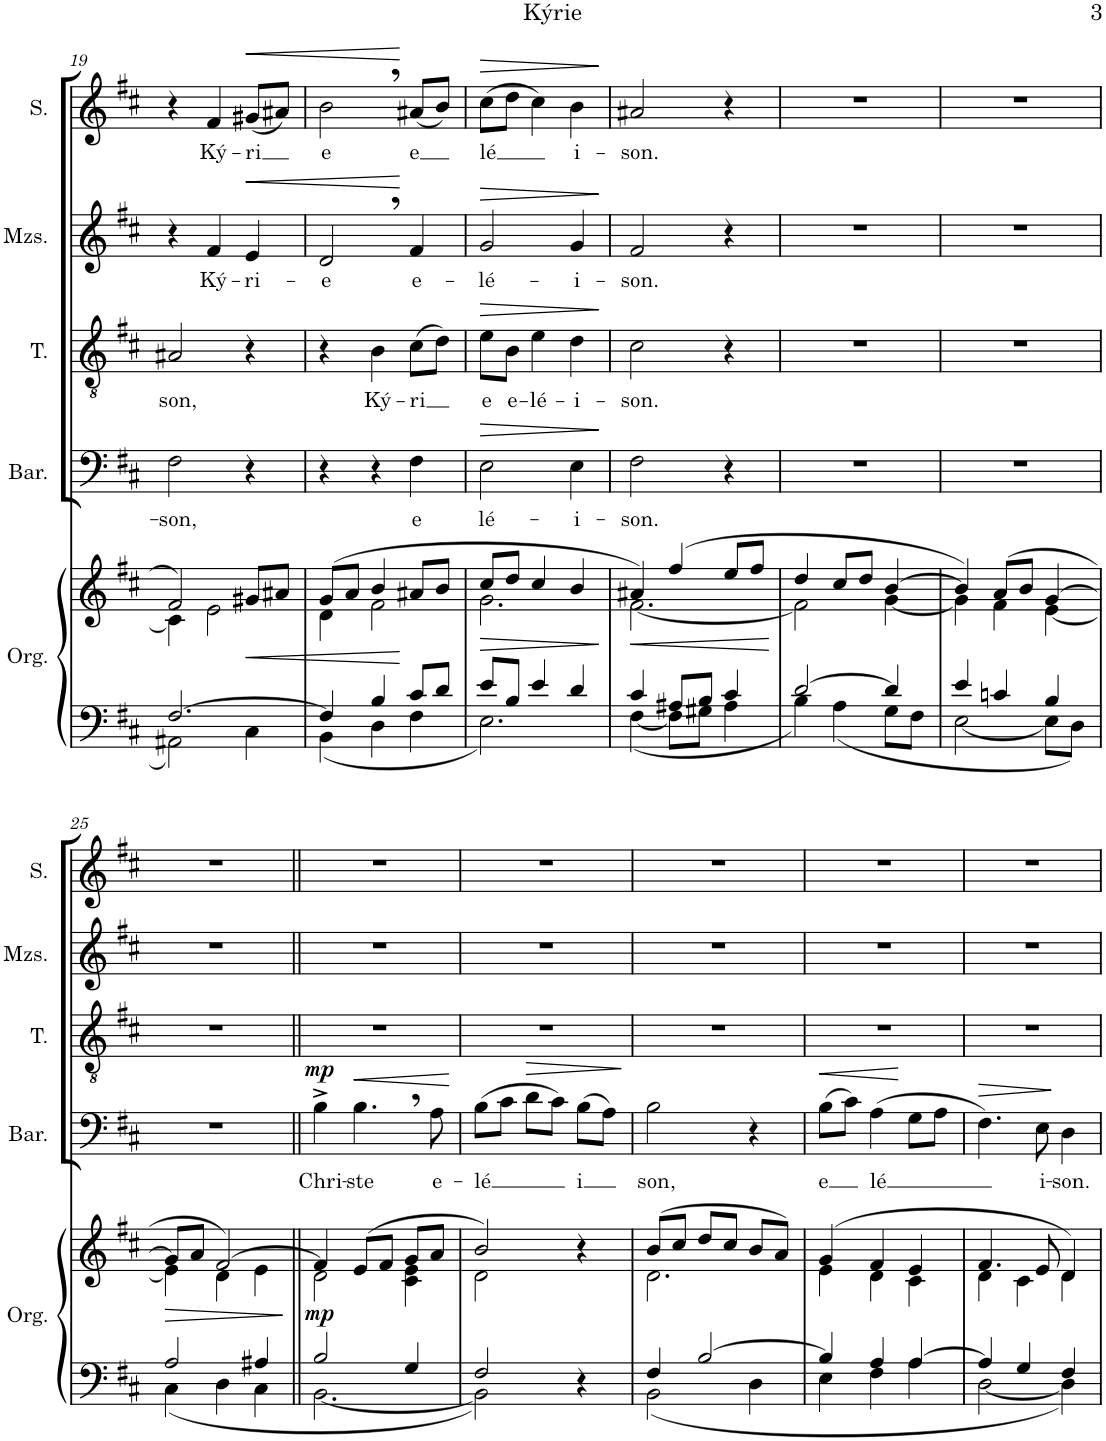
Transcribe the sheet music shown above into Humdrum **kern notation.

**kern	**kern	**dynam	**kern	**text	**dynam	**kern	**text	**dynam	**kern	**text	**dynam	**kern	**text	**dynam
*part5	*part5	*part5	*part4	*part4	*part4	*part3	*part3	*part3	*part2	*part2	*part2	*part1	*part1	*part1
*staff6	*staff5	*staff5/6	*staff4	*staff4	*staff4	*staff3	*staff3	*staff3	*staff2	*staff2	*staff2	*staff1	*staff1	*staff1
*I"Órgano	*	*	*I"Barítono	*	*	*I"Tenor	*	*	*I"Mezzosoprano	*	*	*I"Soprano	*	*
*	*	*	*I'Bar.	*	*	*I'T.	*	*	*I'Mzs.	*	*	*I'S.	*	*
!!LO:PB:g=z
*clefF4	*clefG2	*	*clefF4	*	*	*clefGv2	*	*	*clefG2	*	*	*clefG2	*	*
*k[f#c#]	*k[f#c#]	*	*k[f#c#]	*	*	*k[f#c#]	*	*	*k[f#c#]	*	*	*k[f#c#]	*	*
*M3/4	*M3/4	*	*M3/4	*	*	*M3/4	*	*	*M3/4	*	*	*M3/4	*	*
=19	=19	=19	=19	=19	=19	=19	=19	=19	=19	=19	=19	=19	=19	=19
*^	*^	*	*	*	*	*	*	*	*	*	*	*	*	*
!	!	!	!	!	!	!LO:LY:b	!	!	!LO:LY:b	!	!	!	!	!	!	!
[2.F#/	2AA#X\	2f#/	4c#\]	.	2F#\	-son,	.	2A#X/	son,	.	4r	.	.	4r	.	.
!	!	!	!	!	!	!	!	!	!	!	!	!LO:LY:b	!	!	!LO:LY:b	!
.	.	.	2e\	.	.	.	.	.	.	.	4f#/	Ký-	.	4f#/	Ký-	.
!	!	!	!	!LO:HP:b	!	!	!	!	!	!	!	!LO:LY:b	!LO:HP:b	!	!LO:LY:b	!LO:HP:b
.	4C#\	8g#X/L	.	<	4r	.	.	4r	.	.	4e/	-ri-	<	(8g#X/L	-ri	<
.	.	8a#X/J	.	.	.	.	.	.	.	.	.	.	.	8a#X/J)	.	.
=20	=20	=20	=20	=20	=20	=20	=20	=20	=20	=20	=20	=20	=20	=20	=20	=20
!	!	!	!	!	!	!	!	!	!	!	!	!LO:LY:b	!	!	!LO:LY:b	!
4F#/]	4BB\	(8g/L	4d\	.	4r	.	.	4r	.	.	2d,/	-e	.	2b,\	e	.
.	.	8a/J	.	.	.	.	.	.	.	.	.	.	.	.	.	.
!	!	!	!	!	!	!	!	!	!LO:LY:b	!	!	!	!	!	!	!
4B/	4D\	4b/	2f#\	.	4r	.	.	4B\	Ký-	.	.	.	.	.	.	.
!	!	!	!	!	!	!LO:LY:b	!	!	!LO:LY:b	!	!	!LO:LY:b	!	!	!LO:LY:b	!
8c#/L	4F#\	8a#X/L	.	[	4F#\	e	.	(8c#\L	-ri	.	4f#/	e-	[	(8a#X/L	e	[
8d/J	.	8b/J	.	.	.	.	.	8d\J)	.	.	.	.	.	8b/J)	.	.
=21	=21	=21	=21	=21	=21	=21	=21	=21	=21	=21	=21	=21	=21	=21	=21	=21
!	!	!	!	!LO:HP:b	!	!LO:LY:b	!LO:HP:b	!	!LO:LY:b	!LO:HP:b	!	!LO:LY:b	!LO:HP:b	!	!LO:LY:b	!LO:HP:b
8e/L	2.E\	8cc#/L	2.g\	>	2E\	lé-	>	8e\L	e	>	2g/	-lé-	>	(8cc#\L	lé	>
!	!	!	!	!	!	!	!	!	!LO:LY:b	!	!	!	!	!	!	!
8B/J	.	8dd/J	.	.	.	.	.	8B\J	e-	.	.	.	.	8dd\J	.	.
!	!	!	!	!	!	!	!	!	!LO:LY:b	!	!	!	!	!	!	!
4e/	.	4cc#/	.	.	.	.	.	4e\	-lé-	.	.	.	.	4cc#\)	.	.
!	!	!	!	!	!	!LO:LY:b	!	!	!LO:LY:b	!	!	!LO:LY:b	!	!	!LO:LY:b	!
4d/	.	4b/	.	.	4E\	-i-	.	4d\	-i-	.	4g/	-i-	.	4b\	i-	.
*v	*v	*	*	*	*	*	*	*	*	*	*	*	*	*	*	*
*	*v	*v	*	*	*	*	*	*	*	*	*	*	*	*	*
.	.	]	.	.	]	.	.	]	.	.	]	.	.	]
=22	=22	=22	=22	=22	=22	=22	=22	=22	=22	=22	=22	=22	=22	=22
*^	*	*	*	*	*	*	*	*	*	*	*	*	*	*
!	!	!	!LO:HP:b	!	!LO:LY:b	!	!	!LO:LY:b	!	!	!LO:LY:b	!	!	!LO:LY:b	!
*	*	*^	*	*	*	*	*	*	*	*	*	*	*	*	*
4c#/	[4F#\	4a#X/)	[2.f#\	<	2F#\	-son.	.	2c#\	-son.	.	2f#/	-son.	.	2a#X/	-son.	.
8A#X/L	8F#\L]	(4ff#/	.	.	.	.	.	.	.	.	.	.	.	.	.	.
8B/J	8G#X\J	.	.	.	.	.	.	.	.	.	.	.	.	.	.	.
4c#/	4A#\	8ee/L	.	.	4r	.	.	4r	.	.	4r	.	.	4r	.	.
.	.	8ff#/J	.	.	.	.	.	.	.	.	.	.	.	.	.	.
*v	*v	*	*	*	*	*	*	*	*	*	*	*	*	*	*	*
*	*v	*v	*	*	*	*	*	*	*	*	*	*	*	*	*
.	.	[	.	.	.	.	.	.	.	.	.	.	.	.
=23	=23	=23	=23	=23	=23	=23	=23	=23	=23	=23	=23	=23	=23	=23
*^	*^	*	*	*	*	*	*	*	*	*	*	*	*	*
[2d/	4B\	4dd/	2f#\]	.	2.r	.	.	2.r	.	.	2.r	.	.	2.r	.	.
.	4A\	8cc#/L	.	.	.	.	.	.	.	.	.	.	.	.	.	.
.	.	8dd/J	.	.	.	.	.	.	.	.	.	.	.	.	.	.
4d/]	8G\L	[4b/	[4g\	.	.	.	.	.	.	.	.	.	.	.	.	.
.	8F#\J	.	.	.	.	.	.	.	.	.	.	.	.	.	.	.
=24	=24	=24	=24	=24	=24	=24	=24	=24	=24	=24	=24	=24	=24	=24	=24	=24
4e/	[2E\	4b/])	4g\]	.	2.r	.	.	2.r	.	.	2.r	.	.	2.r	.	.
4cn/	.	(8a/L	4f#\	.	.	.	.	.	.	.	.	.	.	.	.	.
.	.	8b/J	.	.	.	.	.	.	.	.	.	.	.	.	.	.
4B/	8E\L]	[4g/	[4e\	.	.	.	.	.	.	.	.	.	.	.	.	.
.	8D\J	.	.	.	.	.	.	.	.	.	.	.	.	.	.	.
!!LO:LB:g=z
=25	=25	=25	=25	=25	=25	=25	=25	=25	=25	=25	=25	=25	=25	=25	=25	=25
!	!	!	!	!LO:HP:b	!	!	!	!	!	!	!	!	!	!	!	!
2A/	4C#\	8g/L]	4e\]	>	2.r	.	.	2.r	.	.	2.r	.	.	2.r	.	.
.	.	8a/J	.	.	.	.	.	.	.	.	.	.	.	.	.	.
.	4D\	[2f#/)	4d\	.	.	.	.	.	.	.	.	.	.	.	.	.
4A#X/	4C#\	.	4e\	.	.	.	.	.	.	.	.	.	.	.	.	.
*v	*v	*	*	*	*	*	*	*	*	*	*	*	*	*	*	*
*	*v	*v	*	*	*	*	*	*	*	*	*	*	*	*	*
.	.	]	.	.	.	.	.	.	.	.	.	.	.	.
=26||	=26||	=26||	=26||	=26||	=26||	=26||	=26||	=26||	=26||	=26||	=26||	=26||	=26||	=26||
*^	*^	*	*	*	*	*	*	*	*	*	*	*	*	*
!	!	!	!	!LO:DY:b	!	!LO:LY:b	!LO:DY:a	!	!	!	!	!	!	!	!	!
2B/	[2.BB\	4f#/]	2d\	mp	4B^\	Chri-	mp	2.r	.	.	2.r	.	.	2.r	.	.
!	!	!	!	!	!	!LO:LY:b	!LO:HP:b	!	!	!	!	!	!	!	!	!
.	.	(8e/L	.	.	4.B,\	-ste	<	.	.	.	.	.	.	.	.	.
.	.	8f#/J	.	.	.	.	.	.	.	.	.	.	.	.	.	.
4G/	.	8g/L	4c#\ 4e\	.	.	.	.	.	.	.	.	.	.	.	.	.
!	!	!	!	!	!	!LO:LY:b	!	!	!	!	!	!	!	!	!	!
.	.	8a/J	.	.	8A\	e-	.	.	.	.	.	.	.	.	.	.
*v	*v	*	*	*	*	*	*	*	*	*	*	*	*	*	*	*
*	*v	*v	*	*	*	*	*	*	*	*	*	*	*	*	*
.	.	.	.	.	[	.	.	.	.	.	.	.	.	.
=27	=27	=27	=27	=27	=27	=27	=27	=27	=27	=27	=27	=27	=27	=27
*^	*^	*	*	*	*	*	*	*	*	*	*	*	*	*
!	!	!	!	!	!	!LO:LY:b	!	!	!	!	!	!	!	!	!	!
2F#/	2BB\]	2b/)	2d\	.	(8B\L	-lé	.	2.r	.	.	2.r	.	.	2.r	.	.
.	.	.	.	.	8c#\J	.	.	.	.	.	.	.	.	.	.	.
!	!	!	!	!	!	!	!LO:HP:b	!	!	!	!	!	!	!	!	!
.	.	.	.	.	8d\L	.	>	.	.	.	.	.	.	.	.	.
.	.	.	.	.	8c#\J)	.	.	.	.	.	.	.	.	.	.	.
!	!	!	!	!	!	!LO:LY:b	!	!	!	!	!	!	!	!	!	!
4r	4ryy	4r	4ryy	.	(8B\L	i	.	.	.	.	.	.	.	.	.	.
.	.	.	.	.	8A\J)	.	.	.	.	.	.	.	.	.	.	.
*v	*v	*	*	*	*	*	*	*	*	*	*	*	*	*	*	*
*	*v	*v	*	*	*	*	*	*	*	*	*	*	*	*	*
.	.	.	.	.	]	.	.	.	.	.	.	.	.	.
=28	=28	=28	=28	=28	=28	=28	=28	=28	=28	=28	=28	=28	=28	=28
*^	*^	*	*	*	*	*	*	*	*	*	*	*	*	*
!	!	!	!	!	!	!LO:LY:b	!	!	!	!	!	!	!	!	!	!
4F#/	2BB\	(8b/L	2.d\	.	2B\	son,	.	2.r	.	.	2.r	.	.	2.r	.	.
.	.	8cc#/J	.	.	.	.	.	.	.	.	.	.	.	.	.	.
[2B/	.	8dd/L	.	.	.	.	.	.	.	.	.	.	.	.	.	.
.	.	8cc#/J	.	.	.	.	.	.	.	.	.	.	.	.	.	.
.	4D\	8b/L	.	.	4r	.	.	.	.	.	.	.	.	.	.	.
.	.	8a/J)	.	.	.	.	.	.	.	.	.	.	.	.	.	.
=29	=29	=29	=29	=29	=29	=29	=29	=29	=29	=29	=29	=29	=29	=29	=29	=29
!	!	!	!	!	!	!LO:LY:b	!LO:HP:b	!	!	!	!	!	!	!	!	!
4B/]	4E\	(4g/	4e\	.	(8B\L	e	<	2.r	.	.	2.r	.	.	2.r	.	.
.	.	.	.	.	8c#\J)	.	.	.	.	.	.	.	.	.	.	.
!	!	!	!	!	!	!LO:LY:b	!	!	!	!	!	!	!	!	!	!
4A/	4F#\	4f#/	4d\	.	(4A\	lé	.	.	.	.	.	.	.	.	.	.
[4A/	4A\	4e/	4c#\	.	8G\L	.	[	.	.	.	.	.	.	.	.	.
.	.	.	.	.	8A\J	.	.	.	.	.	.	.	.	.	.	.
=30	=30	=30	=30	=30	=30	=30	=30	=30	=30	=30	=30	=30	=30	=30	=30	=30
!	!	!	!	!	!	!	!LO:HP:b	!	!	!	!	!	!	!	!	!
4A/]	[2D\	4.f#/	4d\	.	4.F#\)	.	>	2.r	.	.	2.r	.	.	2.r	.	.
4G/	.	.	4c#\	.	.	.	.	.	.	.	.	.	.	.	.	.
!	!	!	!	!	!	!LO:LY:b	!	!	!	!	!	!	!	!	!	!
.	.	8e/	.	.	8E\	i-	.	.	.	.	.	.	.	.	.	.
!	!	!	!	!	!	!LO:LY:b	!	!	!	!	!	!	!	!	!	!
4F#/	4D\]	4d/)	4d\	.	4D\	-son.	]	.	.	.	.	.	.	.	.	.
*v	*v	*	*	*	*	*	*	*	*	*	*	*	*	*	*	*
*	*v	*v	*	*	*	*	*	*	*	*	*	*	*	*	*
=	=	=	=	=	=	=	=	=	=	=	=	=	=	=
*-	*-	*-	*-	*-	*-	*-	*-	*-	*-	*-	*-	*-	*-	*-
